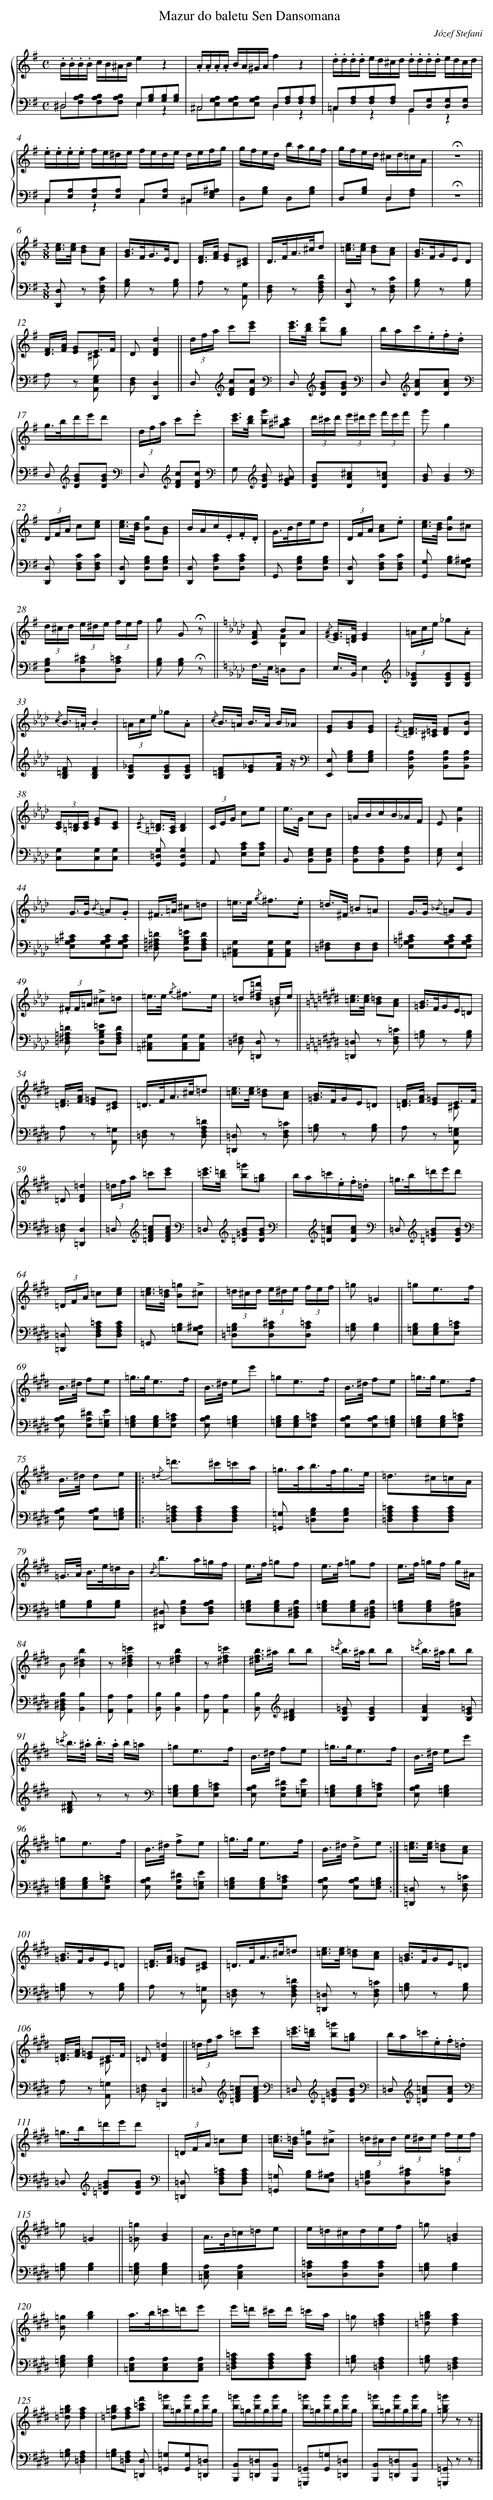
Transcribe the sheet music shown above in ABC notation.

X:1
T: Mazur do baletu Sen Dansomana
C: Józef Stefani
L: 1/8
M: C
%%staves {1 2}
V: 1 clef=treble
V: 2 clef=bass
K: G
[V:1] .B/.B/.B/.B/ c/B/^A/B/e2z2 |
[V:2] ^D,4E,[B,G,][B,G,][B,G,] & ^D,[B,A,F,][B,A,F,][B,A,F,]E,2z2 |
[V:1] .A/.A/.A/.A/ B/A/^G/A/f2z2 |
[V:2] ^C,4D,[A,F,][A,F,][A,F,] & ^C,[A,G,E,][A,G,E,][A,G,E,]D,2z2 |
[V:1] .d/.d/.d/.d/ e/d/^c/d/ .d/.d/.d/.d/ e/d/c/d/ |
[V:2] =C,[A,F,][A,F,][A,F,] B,,[G,D,][G,D,][G,D,] & =C,2z2B,,2z2 |
[V:1] .e/.e/.e/.e/ f/e/^d/e/ f/e/d/e/ d/e/f/g/ |
[V:2] C,[A,E,][A,E,][A,E,] C,[A,E,] ^C,[^A,G,E,] & C,2z2C,2^C,2 |
[V:1] g/f/e/d/ b/a/g/f/ [I:setbarnb 5]|
[V:2] D,[B,G,] D,[B,G,] |
[V:1] g/f/e/d/ ^c/d/=c/A/ |
[V:2] D,[B,G,]D,2 & x2D,[A,F,] |
[V:1] !fermata!z8 ||
[V:2] !fermata!z8 ||
[V:1] [M:3/8][e/c/]>[e/c/] [dB][cA] |
[V:2] [M:3/8][D,D,,] z [CF,D,] |
[V:1] [B/G/]>F/G/>E/D |
[V:2] [B,G,] z [B,G,] |
[V:1] [F/D/]>[A/F/] [GE][E^C] |
[V:2] A, z [G,A,,] |
[V:1] D/>F/A/>^c/d |
[V:2] [F,D,] z [DA,F,D,] |
[V:1] [e/=c/]>[e/c/] [dB][cA] |
[V:2] [D,D,,] z [CF,D,] |
[V:1] [B/G/]>F/G/E/D |
[V:2] [B,G,] z [B,G,] |
[V:1] [F/D/]>[A/F/] [GE]E3//F// & x x ^C |
[V:2] A, z [G,E,A,,] |
[V:1] D[d2F2D2] ||
[V:2] [F,D,][D,2D,,2] ||
[V:1] (3d/f/a/ c'[e'c'] |
[V:2] D,[K:clef=treble] [cFD][cFD] |
[V:1] [e'/c'/]>[d'/b/] [g'b][bg] |
[V:2] [K:clef=bass]D,[K:clef=treble] [BGD][BGD] |
[V:1] b/a/c'/.e/.f/.d/ |
[V:2] [K:clef=bass]D,[K:clef=treble] [cAD][cAD] |
[V:1] g/>b/d'/e'/d' |
[V:2] [K:clef=bass]D,[K:clef=treble] [BGD][BGD] |
[V:1] (3d/f/a/ c'.e' |
[V:2] [K:clef=bass]D,[K:clef=treble] [cFD][cFD] |
[V:1] [e'/c'/]>[d'/b/] [g'b][^c'^ag] |
[V:2] [K:clef=bass]G,[K:clef=treble] [BGD] [^AGE] |
[V:1] (3d'/^c'/d'/ (3e'/^d'/e'/ (3f'/e'/f'/ |
[V:2] [BGD][^cAD][=cAD] |
[V:1] g'g2 |
[V:2] [BG][B2G2][K:clef=bass] |
[V:1] (3D/F/A/ c[ec] |
[V:2] [D,D,,] [CF,D,][CF,D,] |
[V:1] [e/c/]>[d/B/] [gB][BG] |
[V:2] [D,D,,] [B,G,D,][B,G,D,] |
[V:1] B/A/c/.E/.F/.D/ |
[V:2] [D,D,,] [CA,D,][CA,D,] |
[V:1] G/>B/d/e/d |
[V:2] G,, [B,G,D,][B,G,D,] |
[V:1] (3D/F/A/ [cA].e |
[V:2] [D,D,,] [CF,D,][CF,D,] |
[V:1] [e/c/]>[d/B/] [gB]^c |
[V:2] [G,G,,] [B,G,][^A,G,E,] |
[V:1] (3d/^c/d/ (3e/^d/e/ (3f/e/f/ |
[V:2] [B,G,D,][^CA,D,][=CA,D,] |
[V:1] g G !fermata!z ||
[V:2] [B,G,] [B,G,] !fermata!z ||
[V:1]  [K:Ab] [AFC] BA & x[F2B,2] |
[V:2]  [K:Ab] F,/>E,/ =D,D, |
[V:1] {/[AF]} [G/E/]>[F/=D/][G2E2] |
[V:2] E,/>B,,/E,2 |
[V:1] (3=A/c/e/ _g.A |
[V:2] [K:clef=treble][_GEB,][GEB,][GEB,] |
[V:1] {/c} B/>.=A/.B2 |
[V:2] [F=DB,][F2D2B,2] |
[V:1] (3=A/c/e/ _g.A |
[V:2] [_GEB,][GEB,][GEB,] |
[V:1] {/c} B/>=A/ B/>A/ B/_A/ |
[V:2] [F=DB,][_GE][A/F/] z/ |
[V:1] [GE][BG][GE] |
[V:2] [K:clef=bass][E,E,,] [B,G,E,][B,G,E,] |
[V:1] {/[GE]} [F/=D/]>[=E/^C/] [FD][BD] |
[V:2] [B,F,B,,] [B,F,B,,][B,F,B,,] |
[V:1] (3[E/C/][=D/=B,/][E/C/] [GE][EC] |
[V:2] [G,C,][G,C,][G,C,] |
[V:1] {/[EC]} [=D/=B,/]>[C/A,/][D2B,2] |
[V:2] [G,=D,G,,][G,2D,2G,,2] |
[V:1] (3C/E/G/ ce |
[V:2] A,, [CA,E,][CA,E,] |
[V:1] e/>G/ cB |
[V:2] B,, [G,E,B,,][G,E,B,,] |
[V:1] =A/B/c/B/_A/F/ |
[V:2] [A,F,B,,][A,F,B,,][A,F,B,,] |
[V:1] E[e2G2] ||
[V:2] [G,E,][E,2E,,2] ||
[V:1] G/>G/ {/B} =A.G |
[V:2] [^C=A,G,E,][CA,G,E,][CA,G,E,] |
[V:1] ^F/>=A/ ^c=d |
[V:2] [=D=A,^F,=D,] [=EB,G,D,][DA,F,D,] |
[V:1] =e/>e/ {/g} ^f3/.e/ |
[V:2] [G,^C,=A,,][G,C,A,,][G,C,A,,] |
[V:1] =d/>^F/ =B=A |
[V:2] [^F,=D,][F,D,][F,D,] |
[V:1] G/>G/ {/_B} =AG |
[V:2] [^C=A,G,_E,][CA,G,E,][CA,G,E,] |
[V:1] (3.^F/F/=A/ !accent!^c=d |
[V:2] [=D=A,^F,=D,] [=EB,G,D,][DA,F,D,] |
[V:1] =e/>e/ {/g} ^f3/e/ |
[V:2] [G,^C,=A,,][G,C,A,,][G,C,A,,] |
[V:1] =d[=d'^fd] d/e/ & x x =B ||
[V:2] [^F,=D,] [D,=D,,] z ||
[V:1]  [K:E] [e/=c/]>[e/c/] [=dB][cA] |
[V:2]  [K:E] [=D,=D,,] z [=CF,D,] |
[V:1] [B/=G/]>F/G/E/=D |
[V:2] [B,=G,] z [B,G,] |
[V:1] [F/=D/]>[A/F/] [=GE][E^C] |
[V:2] A, z [=G,A,,] |
[V:1] =D/>F/A/>^c/=d |
[V:2] [F,=D,] z [=DA,F,D,] |
[V:1] [e/=c/]>[e/c/] [=dB][cA] |
[V:2] [=D,=D,,] z [=CF,D,] |
[V:1] [B/=G/]>F/G/E/=D |
[V:2] [B,=G,] z [B,G,] |
[V:1] [F/=D/]>[A/F/] [=GE]E3//F// & x x ^C |
[V:2] A, z [=G,E,A,,] |
[V:1] =D[=d2F2D2] |
[V:2] [F,=D,][D,2=D,,2] |
[V:1] (3=d/f/a/ =c'[e'c'] |
[V:2] =D,[K:clef=treble] [=cAF=D][cAFD] |
[V:1] [e'/=c'/]>[=d'/b/] [=g'b][b=g] |
[V:2] [K:clef=bass]=D,[K:clef=treble] [B=G=D][BGD] |
[V:1] b/a/=c'/.e/.f/.=d/ |
[V:2] [K:clef=bass]x[K:clef=treble] [=cA=D][cAD] |
[V:1] =g/>b/=d'/e'/d' |
[V:2] [K:clef=bass]=D,[K:clef=treble] [B=G=D][BGD][K:clef=bass] |
[V:1] (3=D/F/A/ =c[ec] |
[V:2] [=D,=D,,] [=CA,F,D,][CA,F,D,] |
[V:1] [e/=c/]>[=d/B/] [=gB]!accent!^c |
[V:2] =G,, [B,=G,][^A,G,E,] |
[V:1] (3=d/^c/d/ (3e/^d/e/ (3f/e/f/ |
[V:2] [B,=G,=D,][^CA,D,][=CA,D,] |
[V:1] =g=G2 ||
[V:2] [B,=G,][B,2G,2] ||
[V:1] =ge3/f/ |
[V:2] [B,=G,E,][B,G,E,][=CA,E,] |
[V:1] B/>^d/ fe |
[V:2] [B,A,E,] [^DA,E,][E=G,E,] |
[V:1] =g/>g/e3/f/ |
[V:2] [B,=G,E,][B,G,E,][=CA,E,] |
[V:1] B/>^d/ ee' |
[V:2] [B,A,E,][B,2=G,2E,2] |
[V:1] =ge3/f/ |
[V:2] [B,=G,E,][B,G,E,][=CA,E,] |
[V:1] B/>^d/ fe |
[V:2] [B,A,E,][B,A,E,][B,=G,E,] |
[V:1] =g/>g/ e3/f/ |
[V:2] [B,=G,E,][B,G,E,][=CA,E,] |
[V:1] B/>^d/ de ]|:
[V:2] [B,A,E,] [B,A,E,][B,=G,E,] ]|:
[V:1] {/=d} =d'>^c'=c'/a/ |
[V:2] [=CA,F,=D,][CA,F,D,][CA,F,D,] |
[V:1] =g/>a/b/>f/g3//e// |
[V:2] [=G,=G,,] [B,G,=D,][B,G,D,] |
[V:1] =d>^c=c/A/ |
[V:2] [=CA,F,=D,][CA,F,D,][CA,F,D,] |
[V:1] =G/>A/ B/>e/=d/B/ |
[V:2] [B,=G,][B,G,][B,G,] |
[V:1] {/B} b>a=g/f/ |
[V:2] [^D,^D,,] [B,F,D,][B,A,F,D,] |
[V:1] e/>f/ =gf |
[V:2] [B,=G,E,][B,G,E,][B,F,^D,B,,] |
[V:1] e/>f/ =gf |
[V:2] [B,=G,E,][B,G,E,][B,F,^D,B,,] |
[V:1] e/>f/ =g/f/ g/^A/ |
[V:2] [B,=G,E,][B,G,E,][^A,E,=C,] |
[V:1] B[b2^d2B2] |
[V:2] [B,F,^D,B,,][B,2B,,2] |
[V:1] z[=c'2f2^d2B2] |
[V:2] [A,A,,][A,2A,,2] |
[V:1] z[b2f2^d2] |
[V:2] [B,B,,][B,2B,,2] |
[V:1] z[=c'2f2^d2] |
[V:2] [A,A,,][A,2A,,2] |
[V:1] [b/f/^d/]>^a/ bb |
[V:2] [B,B,,][K:clef=treble][F2^D2B,2] |
[V:1] {/=c'} b/>^a/ bb |
[V:2] [=GEB,][G2E2B,2] |
[V:1] {/=c'} b/>^a/ bb |
[V:2] [A2F2B,2][=GEB,] |
[V:1] {/=c'} b/>.^a/ .b/>.a/ b/=a/ |
[V:2] [F^DB,] z z[K:clef=bass] |
[V:1] =ge3/f/ |
[V:2] [B,=G,E,][B,G,E,][=CA,E,] |
[V:1] B/>^d/ fe |
[V:2] [B,A,E,] [^DA,E,][E=G,E,] |
[V:1] =g/>g/e3/f/ |
[V:2] [B,=G,E,][B,G,E,][=CA,E,] |
[V:1] B/>^d/ ee' |
[V:2] [B,A,E,][B,2=G,2E,2] |
[V:1] =ge3/f/ |
[V:2] [B,=G,E,][B,G,E,][=CA,E,] |
[V:1] B/>^d/ !accent!fe |
[V:2] [B,A,E,] [^DA,E,][E=G,E,] |
[V:1] =g/>g/ e3/f/ |
[V:2] [B,=G,E,][B,G,E,][=CA,E,] |
[V:1] B/>^d/ !accent!de :|]
[V:2] [B,A,E,] [B,A,E,][B,=G,E,] :|]
[V:1] [e/=c/]>[e/c/] [=dB][cA] |
[V:2] [=D,=D,,] z [=CF,D,] |
[V:1] [B/=G/]>F/G/E/=D |
[V:2] [B,=G,] z [B,G,] |
[V:1] [F/=D/]>[A/F/] [=GE][E^C] |
[V:2] A, z [=G,A,,] |
[V:1] =D/>F/A/>^c/=d |
[V:2] [F,=D,] z [=DA,F,D,] |
[V:1] [e/=c/]>[e/c/] [=dB][cA] |
[V:2] [=D,=D,,] z [=CF,D,] |
[V:1] [B/=G/]>F/G/E/=D |
[V:2] [B,=G,] z [B,G,] |
[V:1] [F/=D/]>[A/F/] [=GE]E3//F// & x x ^C |
[V:2] A, z [=G,A,,] |
[V:1] =D[=d2F2D2] ||
[V:2] [F,=D,][D,2=D,,2] ||
[V:1] (3=d/f/a/ =c'[e'c'] |
[V:2] =D,[K:clef=treble] [=cAF=D][cAFD] |
[V:1] [e'/=c'/]>[=d'/b/] [=g'b][b=g] |
[V:2] [K:clef=bass]=D,[K:clef=treble] [B=G=D][BGD] |
[V:1] b/a/=c'/.e/.f/.=d/ |
[V:2] [K:clef=bass]=D,[K:clef=treble] [=cA=D][cAD] |
[V:1] =g/>b/=d'/e'/d' |
[V:2] [K:clef=bass]=D,[K:clef=treble] [B=G=D][BGD][K:clef=bass] |
[V:1] (3=D/F/A/ =c[ec] |
[V:2] [=D,=D,,] [=CA,F,D,][CA,F,D,] |
[V:1] [e/=c/]>[=d/B/] [=gB]!accent!^c |
[V:2] [=G,=G,,] [B,G,][^A,G,E,] |
[V:1] (3=d/^c/d/ (3e/^d/e/ (3f/e/f/ |
[V:2] [B,=G,=D,][^CA,D,][=CA,D,] |
[V:1] =g=G2 ||
[V:2] [B,=G,][B,2G,2] ||
[V:1] [=g=G][B2G2] |
[V:2] [B,=G,E,][B,2G,2E,2] |
[V:1] A/>B/=c/=d/e |
[V:2] [A,E,=C,][A,2E,2C,2] |
[V:1] e/=d/^c/d/e/f/ |
[V:2] [=CA,=D,][CA,D,][CA,D,] |
[V:1] =g[B2=G2] |
[V:2] [B,=G,][B,2G,2] |
[V:1] [=gB][b2g2] |
[V:2] [B,=G,E,][B,2G,2E,2] |
[V:1] a/>b/=c'/=d'/e' |
[V:2] [A,E,=C,][A,E,C,][A,E,C,] |
[V:1] e'/=d'/ ^c'/d'/ =c'/a/ |
[V:2] [=CA,F,=D,][CA,F,D,][CA,F,D,] |
[V:1] =g[a2f2=d2] |
[V:2] [B,=G,][A,2F,2=D,2] |
[V:1] [b=g=d][a2f2d2] |
[V:2] [B,=G,][A,2F,2=D,2] |
[V:1] [b=g=d][a2f2d2] |
[V:2] [B,=G,][A,2F,2=D,2] |
[V:1] [b=g=d][afd][f'=c'a] |
[V:2] [B,=G,][A,F,=D,] [D,=D,,] |
[V:1] [=g'/b/]=g/[g'/b/]g/[g'/b/]g/ |
[V:2] [=G,=G,,][G,G,,][=D,=D,,] |
[V:1] [=g'/b/]=g/[g'/b/]g/[g'/b/]g/ |
[V:2] [B,,B,,,][=D,=D,,][B,,B,,,] |
[V:1] [=g'/b/]=g/[g'/b/]g/[g'/b/]g/ |
[V:2] [=G,,=G,,,][=G,G,,][=D,=D,,] |
[V:1] [=g'/b/]=g/[g'/b/]g/[g'/b/]g/ |
[V:2] [B,,B,,,][=D,=D,,][B,,B,,,] |
[V:1] [=g'b=g] z z |]
[V:2] [=G,,=G,,,] z z |]
